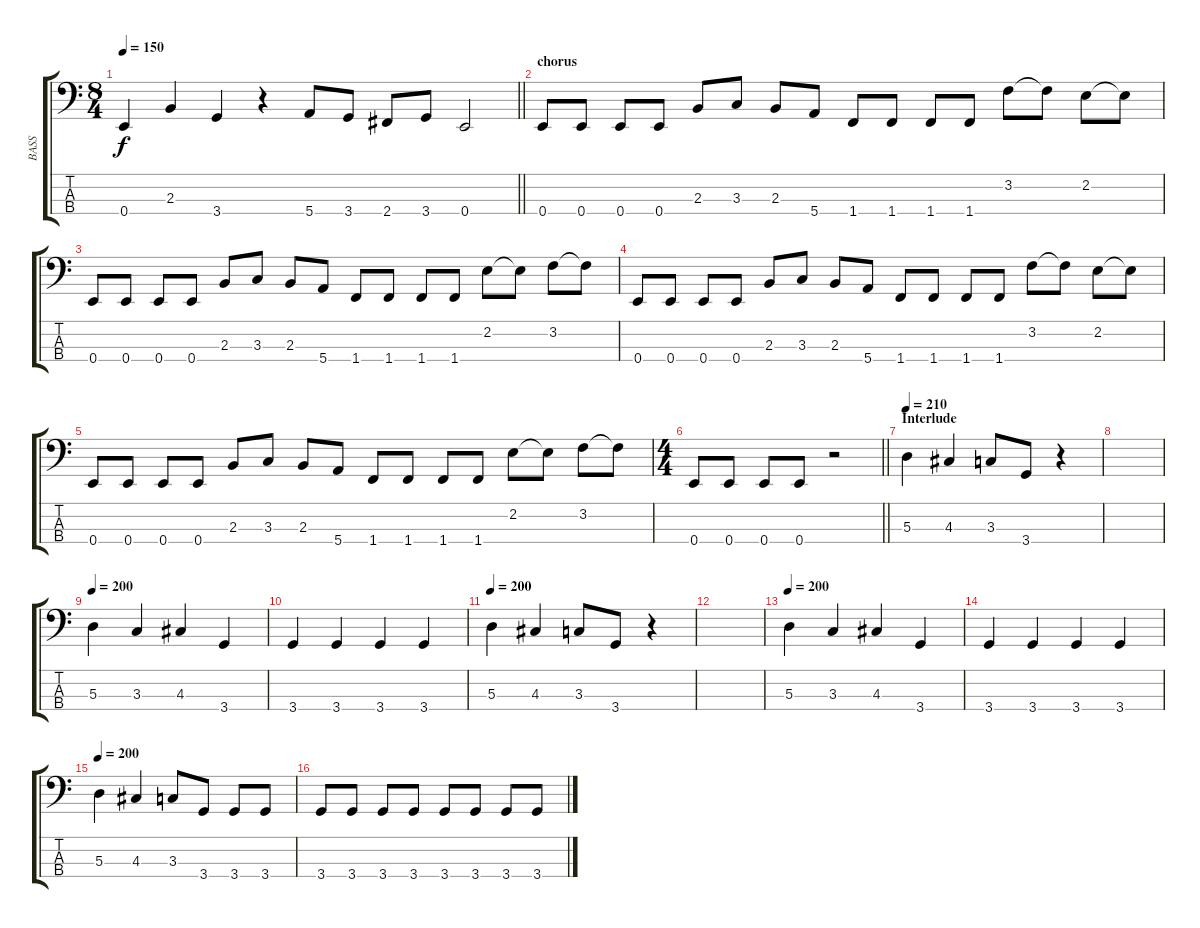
\track ("BASS" "BASS") {instrument electricbassfinger}
\staff {score tabs}
\tuning (G2 D2 A1 E1) {hide}
\ts (8 4)
\tempo 150
\clef f4
\barLineRight lightlight
\ks c
0.4.4{dy f} 2.3.4 3.4.4 r.4 5.4.8 3.4.8 2.4.8 3.4.8 0.4.2 |
\section ("" "chorus")
0.4.8 0.4.8 0.4.8 0.4.8 2.3.8 3.3.8 2.3.8 5.4.8 1.4.8 1.4.8 1.4.8 1.4.8 3.2.8 3.2{t}.8 2.2.8 2.2{t}.8 |
0.4.8 0.4.8 0.4.8 0.4.8 2.3.8 3.3.8 2.3.8 5.4.8 1.4.8 1.4.8 1.4.8 1.4.8 2.2.8 2.2{t}.8 3.2.8 3.2{t}.8 |
0.4.8 0.4.8 0.4.8 0.4.8 2.3.8 3.3.8 2.3.8 5.4.8 1.4.8 1.4.8 1.4.8 1.4.8 3.2.8 3.2{t}.8 2.2.8 2.2{t}.8 |
0.4.8 0.4.8 0.4.8 0.4.8 2.3.8 3.3.8 2.3.8 5.4.8 1.4.8 1.4.8 1.4.8 1.4.8 2.2.8 2.2{t}.8 3.2.8 3.2{t}.8 |
\ts (4 4)
\barLineRight lightlight
0.4.8 0.4.8 0.4.8 0.4.8 r.2 |
\section ("" "Interlude")
\tempo 200
\tempo 210
5.3.4 4.3.4 3.3.8 3.4.8 r.4 |
|
\tempo 200
5.3.4 3.3.4 4.3.4 3.4.4 |
3.4.4 3.4.4 3.4.4 3.4.4 |
\tempo 200
5.3.4 4.3.4 3.3.8 3.4.8 r.4 |
|
\tempo 200
5.3.4 3.3.4 4.3.4 3.4.4 |
3.4.4 3.4.4 3.4.4 3.4.4 |
\tempo 200
5.3.4 4.3.4 3.3.8 3.4.8 3.4.8 3.4.8 |
3.4.8 3.4.8 3.4.8 3.4.8 3.4.8 3.4.8 3.4.8 3.4.8
